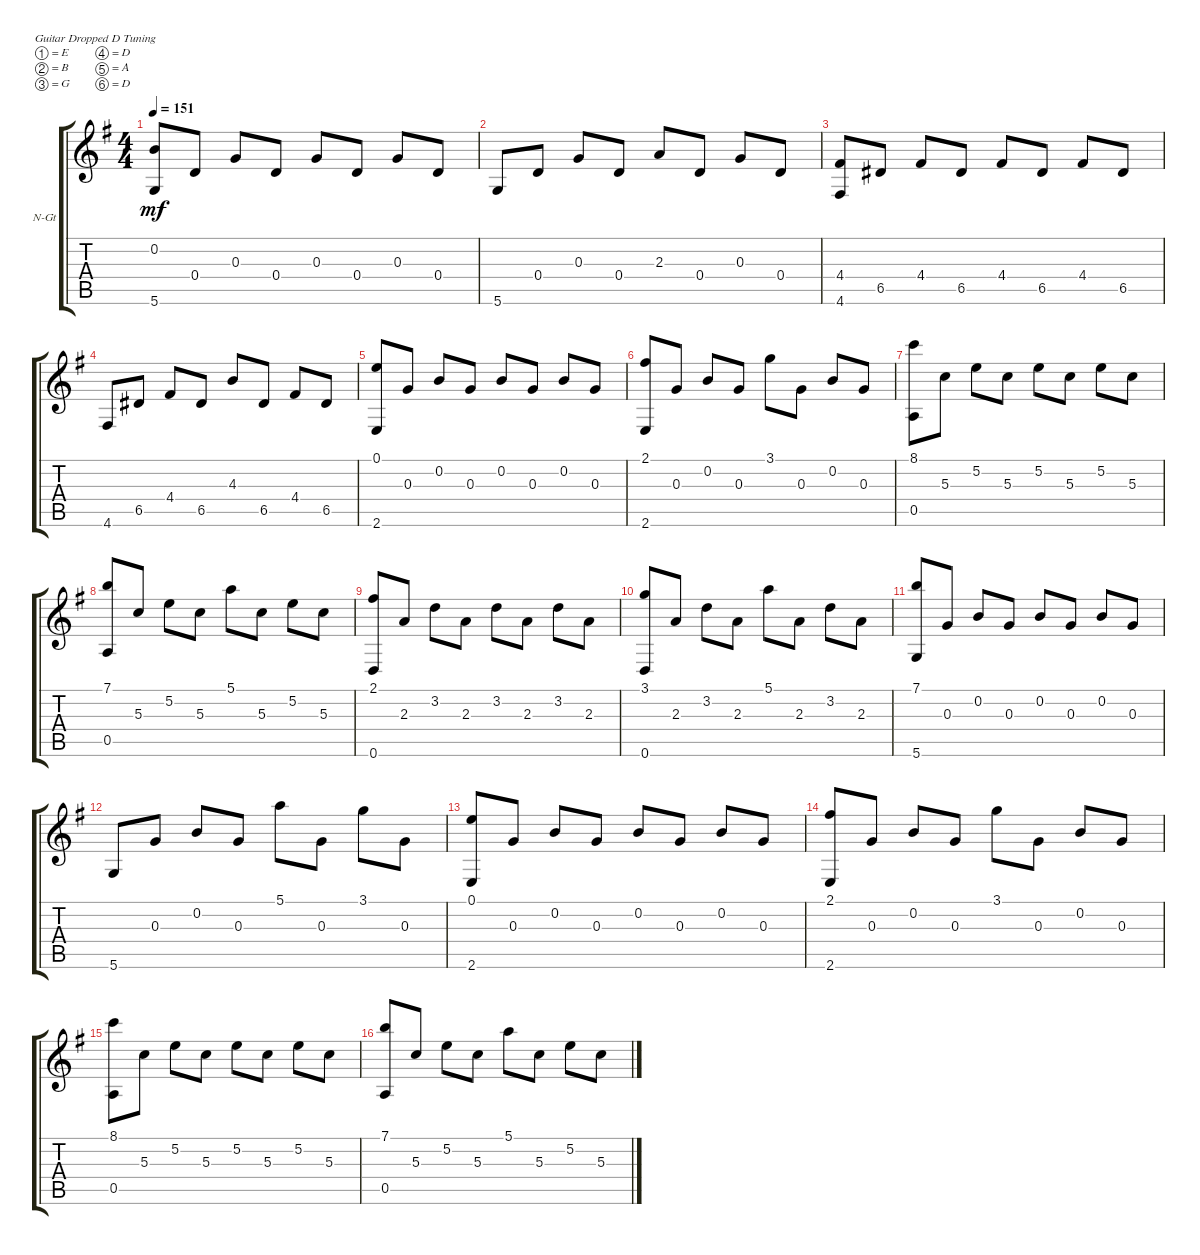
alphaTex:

\bracketExtendMode groupsimilarinstruments
\firstSystemTrackNameOrientation horizontal
\otherSystemsTrackNameOrientation horizontal
\track ("Nylon Guitar" "N-Gt") {instrument acousticguitarnylon}
\staff {score tabs}
\tuning (E4 B3 G3 D3 A2 D2)
\ts (4 4)
\tempo 151
\clef g2
\ks eminor
(5.6 0.2).8{dy mf} 0.4.8 0.3.8 0.4.8 0.3.8 0.4.8 0.3.8 0.4.8 |
5.6.8 0.4.8 0.3.8 0.4.8 2.3.8 0.4.8 0.3.8 0.4.8 |
(4.6 4.4).8 6.5.8 4.4.8 6.5.8 4.4.8 6.5.8 4.4.8 6.5.8 |
4.6.8 6.5.8 4.4.8 6.5.8 4.3.8 6.5.8 4.4.8 6.5.8 |
(2.6 0.1).8 0.3.8 0.2.8 0.3.8 0.2.8 0.3.8 0.2.8 0.3.8 |
(2.6 2.1).8 0.3.8 0.2.8 0.3.8 3.1.8 0.3.8 0.2.8 0.3.8 |
(0.5 8.1).8 5.3.8 5.2.8 5.3.8 5.2.8 5.3.8 5.2.8 5.3.8 |
(0.5 7.1).8 5.3.8 5.2.8 5.3.8 5.1.8 5.3.8 5.2.8 5.3.8 |
(2.1 0.6).8 2.3.8 3.2.8 2.3.8 3.2.8 2.3.8 3.2.8 2.3.8 |
(3.1 0.6).8 2.3.8 3.2.8 2.3.8 5.1.8 2.3.8 3.2.8 2.3.8 |
(5.6 7.1).8 0.3.8 0.2.8 0.3.8 0.2.8 0.3.8 0.2.8 0.3.8 |
5.6.8 0.3.8 0.2.8 0.3.8 5.1.8 0.3.8 3.1.8 0.3.8 |
(2.6 0.1).8 0.3.8 0.2.8 0.3.8 0.2.8 0.3.8 0.2.8 0.3.8 |
(2.6 2.1).8 0.3.8 0.2.8 0.3.8 3.1.8 0.3.8 0.2.8 0.3.8 |
(0.5 8.1).8 5.3.8 5.2.8 5.3.8 5.2.8 5.3.8 5.2.8 5.3.8 |
(0.5 7.1).8 5.3.8 5.2.8 5.3.8 5.1.8 5.3.8 5.2.8 5.3.8
